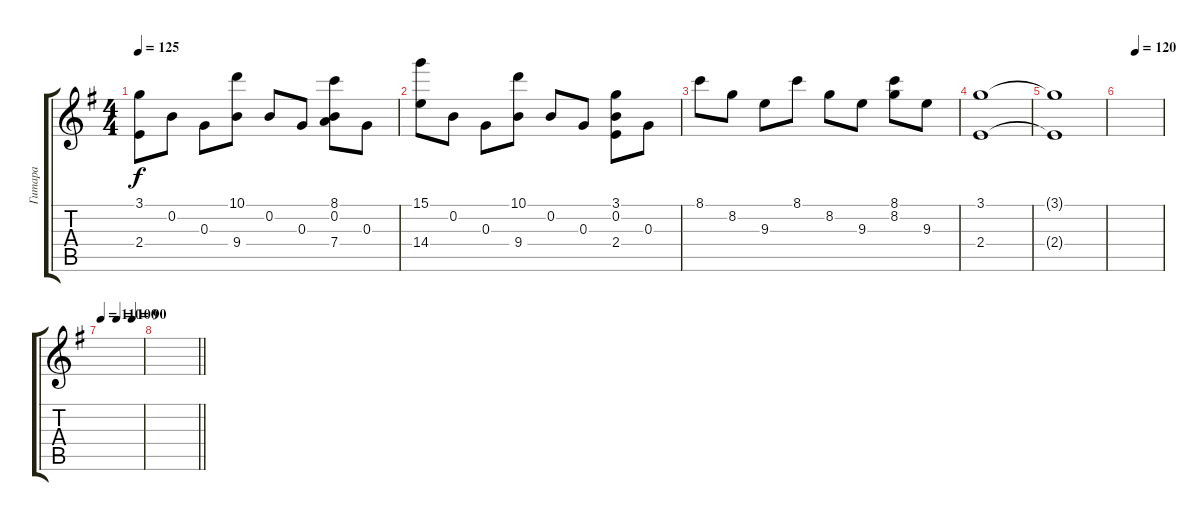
\track ("Гитара" "Гитара") {instrument electricguitarjazz}
\staff {score tabs}
\tuning (E4 B3 G3 D3 A2 E2) {hide}
\ts (4 4)
\tempo 125
\clef g2
\ks eminor
(3.1 2.4).8{dy f} 0.2.8 0.3.8 (10.1 9.4).8 0.2.8 0.3.8 (8.1 0.2 7.4).8 0.3.8 |
(15.1 14.4).8 0.2.8 0.3.8 (10.1 9.4).8 0.2.8 0.3.8 (3.1 0.2 2.4).8 0.3.8 |
8.1.8 8.2.8 9.3.8 8.1.8 8.2.8 9.3.8 (8.1 8.2).8 9.3.8 |
(3.1 2.4).1 |
(3.1{t} 2.4{t}).1 |
\tempo (120 0.375)
|
\tempo 110
\tempo (100 0.375)
\tempo (90 0.75)
|
\barLineRight lightlight
